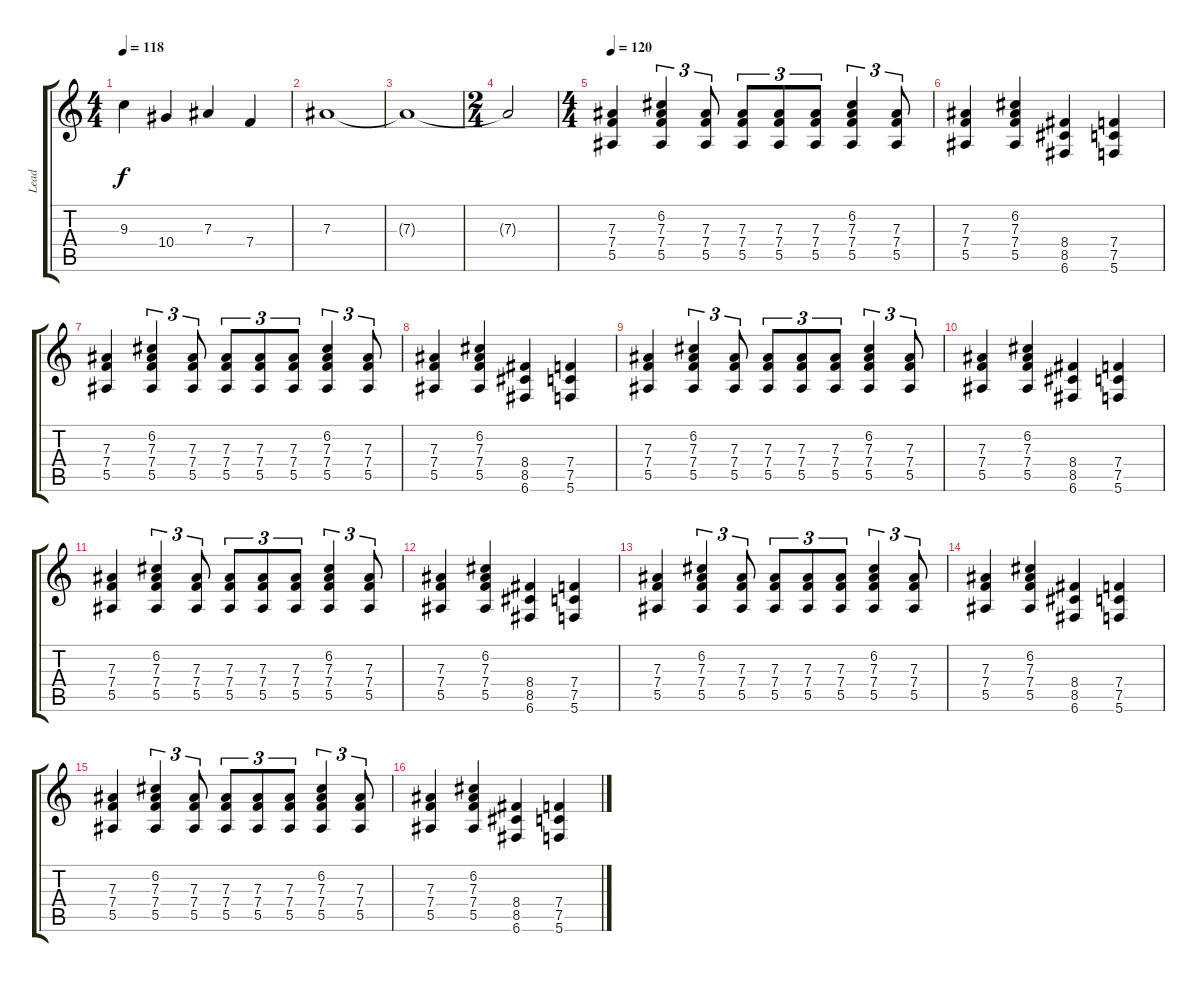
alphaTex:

\track ("Lead" "Lead") {instrument acousticguitarsteel}
\staff {score tabs}
\tuning (C4 G3 Eb3 Bb2 F2 C2) {hide}
\ts (4 4)
\tempo 118
\clef g2
\ks c
9.3.4{dy f} 10.4.4 7.3.4 7.4.4 |
7.3.1 |
7.3{t}.1 |
\ts (2 4)
7.3{t}.2 |
\ts (4 4)
\tempo 120
(7.3 7.4 5.5).4{instrument acousticguitarsteel} (6.2 7.3 7.4 5.5).4{tu (3 2)} (7.3 7.4 5.5).8{tu (3 2)} (7.3 7.4 5.5).8{tu (3 2)} (7.3 7.4 5.5).8{tu (3 2)} (7.3 7.4 5.5).8{tu (3 2)} (6.2 7.3 7.4 5.5).4{tu (3 2)} (7.3 7.4 5.5).8{tu (3 2)} |
(7.3 7.4 5.5).4 (6.2 7.3 7.4 5.5).4 (8.4 8.5 6.6).4 (7.4 7.5 5.6).4 |
(7.3 7.4 5.5).4 (6.2 7.3 7.4 5.5).4{tu (3 2)} (7.3 7.4 5.5).8{tu (3 2)} (7.3 7.4 5.5).8{tu (3 2)} (7.3 7.4 5.5).8{tu (3 2)} (7.3 7.4 5.5).8{tu (3 2)} (6.2 7.3 7.4 5.5).4{tu (3 2)} (7.3 7.4 5.5).8{tu (3 2)} |
(7.3 7.4 5.5).4 (6.2 7.3 7.4 5.5).4 (8.4 8.5 6.6).4 (7.4 7.5 5.6).4 |
(7.3 7.4 5.5).4 (6.2 7.3 7.4 5.5).4{tu (3 2)} (7.3 7.4 5.5).8{tu (3 2)} (7.3 7.4 5.5).8{tu (3 2)} (7.3 7.4 5.5).8{tu (3 2)} (7.3 7.4 5.5).8{tu (3 2)} (6.2 7.3 7.4 5.5).4{tu (3 2)} (7.3 7.4 5.5).8{tu (3 2)} |
(7.3 7.4 5.5).4 (6.2 7.3 7.4 5.5).4 (8.4 8.5 6.6).4 (7.4 7.5 5.6).4 |
(7.3 7.4 5.5).4 (6.2 7.3 7.4 5.5).4{tu (3 2)} (7.3 7.4 5.5).8{tu (3 2)} (7.3 7.4 5.5).8{tu (3 2)} (7.3 7.4 5.5).8{tu (3 2)} (7.3 7.4 5.5).8{tu (3 2)} (6.2 7.3 7.4 5.5).4{tu (3 2)} (7.3 7.4 5.5).8{tu (3 2)} |
(7.3 7.4 5.5).4 (6.2 7.3 7.4 5.5).4 (8.4 8.5 6.6).4 (7.4 7.5 5.6).4 |
(7.3 7.4 5.5).4 (6.2 7.3 7.4 5.5).4{tu (3 2)} (7.3 7.4 5.5).8{tu (3 2)} (7.3 7.4 5.5).8{tu (3 2)} (7.3 7.4 5.5).8{tu (3 2)} (7.3 7.4 5.5).8{tu (3 2)} (6.2 7.3 7.4 5.5).4{tu (3 2)} (7.3 7.4 5.5).8{tu (3 2)} |
(7.3 7.4 5.5).4 (6.2 7.3 7.4 5.5).4 (8.4 8.5 6.6).4 (7.4 7.5 5.6).4 |
(7.3 7.4 5.5).4 (6.2 7.3 7.4 5.5).4{tu (3 2)} (7.3 7.4 5.5).8{tu (3 2)} (7.3 7.4 5.5).8{tu (3 2)} (7.3 7.4 5.5).8{tu (3 2)} (7.3 7.4 5.5).8{tu (3 2)} (6.2 7.3 7.4 5.5).4{tu (3 2)} (7.3 7.4 5.5).8{tu (3 2)} |
(7.3 7.4 5.5).4 (6.2 7.3 7.4 5.5).4 (8.4 8.5 6.6).4 (7.4 7.5 5.6).4
